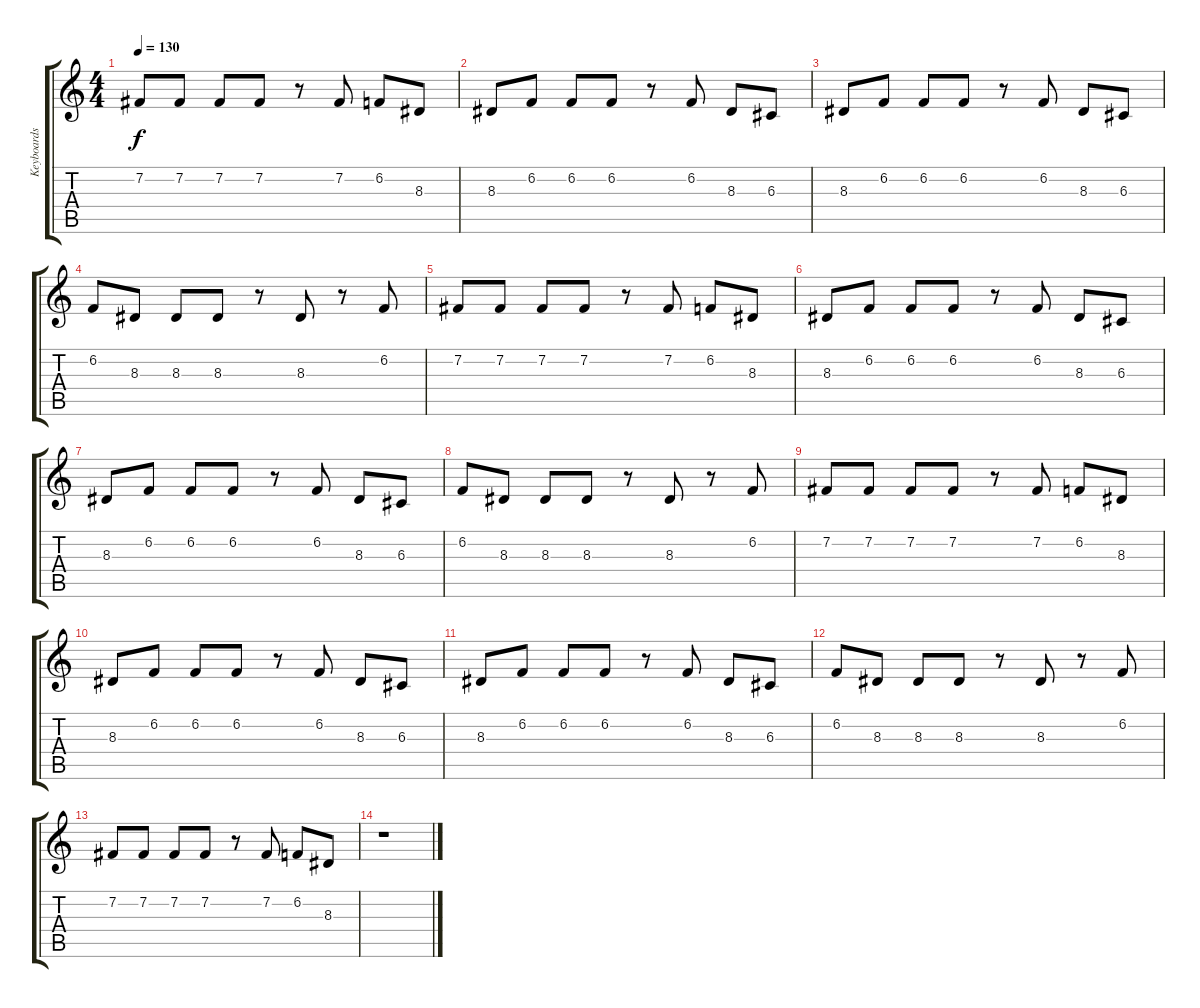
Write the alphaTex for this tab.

\track ("Keyboards" "Keyboards") {instrument vibraphone}
\staff {score tabs}
\tuning (E4 B3 G3 D3 A2 E2) {hide}
\ts (4 4)
\tempo 130
\clef g2
\ks c
7.2.8{dy f} 7.2.8 7.2.8 7.2.8 r.8 7.2.8 6.2.8 8.3.8 |
8.3.8 6.2.8 6.2.8 6.2.8 r.8 6.2.8 8.3.8 6.3.8 |
8.3.8 6.2.8 6.2.8 6.2.8 r.8 6.2.8 8.3.8 6.3.8 |
6.2.8 8.3.8 8.3.8 8.3.8 r.8 8.3.8 r.8 6.2.8 |
7.2.8 7.2.8 7.2.8 7.2.8 r.8 7.2.8 6.2.8 8.3.8 |
8.3.8 6.2.8 6.2.8 6.2.8 r.8 6.2.8 8.3.8 6.3.8 |
8.3.8 6.2.8 6.2.8 6.2.8 r.8 6.2.8 8.3.8 6.3.8 |
6.2.8 8.3.8 8.3.8 8.3.8 r.8 8.3.8 r.8 6.2.8 |
7.2.8 7.2.8 7.2.8 7.2.8 r.8 7.2.8 6.2.8 8.3.8 |
8.3.8 6.2.8 6.2.8 6.2.8 r.8 6.2.8 8.3.8 6.3.8 |
8.3.8 6.2.8 6.2.8 6.2.8 r.8 6.2.8 8.3.8 6.3.8 |
6.2.8 8.3.8 8.3.8 8.3.8 r.8 8.3.8 r.8 6.2.8 |
7.2.8 7.2.8 7.2.8 7.2.8 r.8 7.2.8 6.2.8 8.3.8 |
r.1
